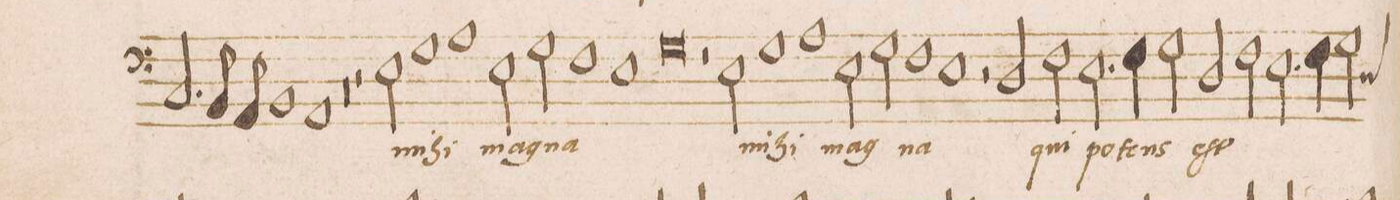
**kern	**text
*I"BASVS	*
*clefF4	*
*k[]	*
*met(C|)	*
*M2/1	*
2.C/	.
8BB/	.
8AA/	.
1BB	.
=35-	=35-
1AA	.
0r	.
=36-	=36-
2r	.
2E\	mi-
=37-	=37-
1G	-hi
1A	.
=38-	=38-
2E\	ma-
2G\	-gna
1F	.
=39-	=39-
1E	.
0G	.
=40-	=40-
2r	.
2E\	mi-
=41-	=41-
1G	-hi
1A	.
=42-	=42-
2E\	mag-
2G\	.
1F	-na
=43-	=43-
1E	.
2r	.
2D/	.
=44-	=44-
2F\	qui
2.E\	po-
4F\	-tens
2G\	.
=45-	=45-
2D/	eſt
2F\	.
2.E\	.
4F\	.
=46-	=46-
2G\	.
*custos:D	*
*-	*-
